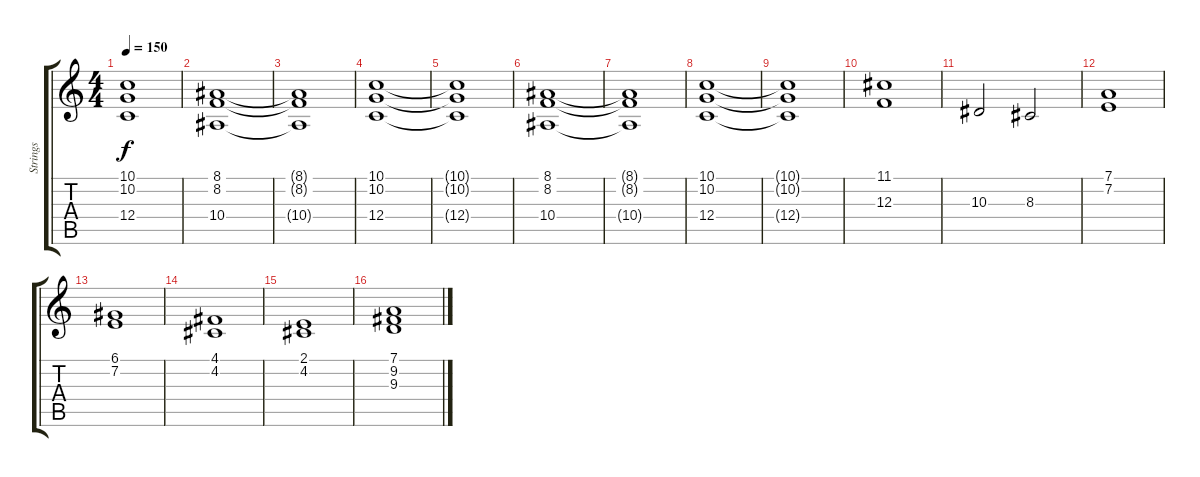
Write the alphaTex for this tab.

\track ("Strings" "Strings") {instrument stringensemble1}
\staff {score tabs}
\tuning (D4 A3 F3 C3 G2 D2) {hide}
\ts (4 4)
\tempo 150
\clef g2
\ks c
(10.1{t} 10.2{t} 12.4{t}).1{dy f} |
(8.1 8.2 10.4).1 |
(8.1{t} 8.2{t} 10.4{t}).1 |
(10.1 10.2 12.4).1 |
(10.1{t} 10.2{t} 12.4{t}).1 |
(8.1 8.2 10.4).1 |
(8.1{t} 8.2{t} 10.4{t}).1 |
(10.1 10.2 12.4).1 |
(10.1{t} 10.2{t} 12.4{t}).1 |
(11.1 12.3).1 |
10.3.2 8.3.2 |
(7.1 7.2).1 |
(6.1 7.2).1 |
(4.1 4.2).1 |
(2.1 4.2).1 |
(7.1 9.2 9.3).1
